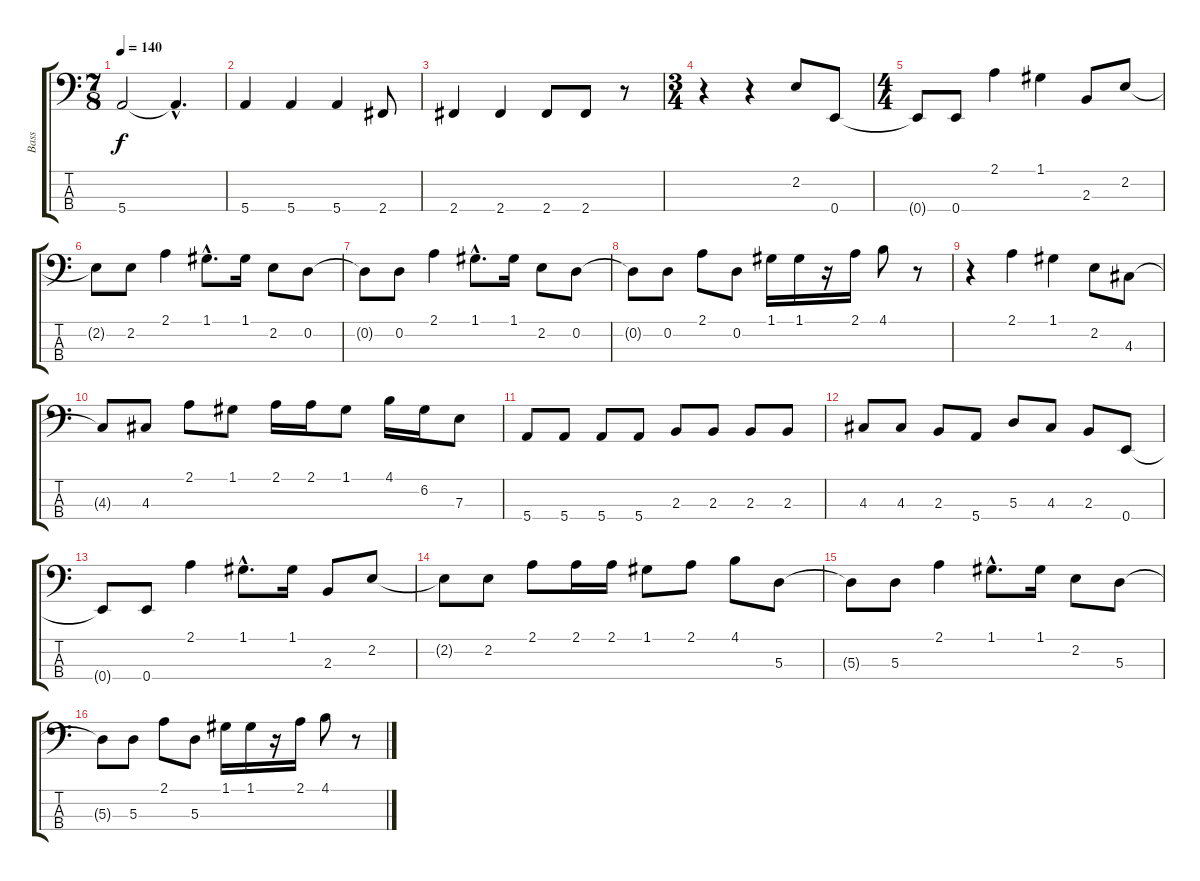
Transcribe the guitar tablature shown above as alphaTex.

\track ("Bass" "Bass") {instrument electricbasspick}
\staff {score tabs}
\tuning (G2 D2 A1 E1) {hide}
\ts (7 8)
\tempo 140
\clef f4
\ks c
5.4.2{dy f} 5.4{hac t}.4{d} |
5.4.4 5.4.4 5.4.4 2.4.8 |
2.4.4 2.4.4 2.4.8 2.4.8 r.8 |
\ts (3 4)
r.4 r.4 2.2.8 0.4.8 |
\ts (4 4)
0.4{t}.8 0.4.8 2.1.4 1.1.4 2.3.8 2.2.8 |
2.2{t}.8 2.2.8 2.1.4 1.1{hac}.8{d} 1.1.16 2.2.8 0.2.8 |
0.2{t}.8 0.2.8 2.1.4 1.1{hac}.8{d} 1.1.16 2.2.8 0.2.8 |
0.2{t}.8 0.2.8 2.1.8 0.2.8 1.1.16 1.1.16 r.16 2.1.16 4.1.8 r.8 |
r.4 2.1.4 1.1.4 2.2.8 4.3.8 |
4.3{t}.8 4.3.8 2.1.8 1.1.8 2.1.16 2.1.16 1.1.8 4.1.16 6.2.16 7.3.8 |
5.4.8 5.4.8 5.4.8 5.4.8 2.3.8 2.3.8 2.3.8 2.3.8 |
4.3.8 4.3.8 2.3.8 5.4.8 5.3.8 4.3.8 2.3.8 0.4.8 |
0.4{t}.8 0.4.8 2.1.4 1.1{hac}.8{d} 1.1.16 2.3.8 2.2.8 |
2.2{t}.8 2.2.8 2.1.8 2.1.16 2.1.16 1.1.8 2.1.8 4.1.8 5.3.8 |
5.3{t}.8 5.3.8 2.1.4 1.1{hac}.8{d} 1.1.16 2.2.8 5.3.8 |
5.3{t}.8 5.3.8 2.1.8 5.3.8 1.1.16 1.1.16 r.16 2.1.16 4.1.8 r.8
